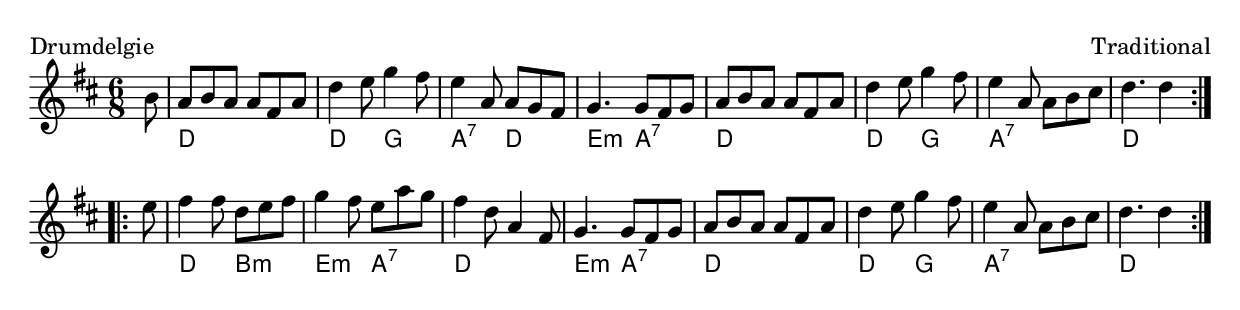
\version "2.22.0"

#(define (lower-extension pitch chbass)
    "Return re-sized markup for pitch note name."
    #{
        \markup \fontsize #-2
        #(note-name->markup pitch chbass)
    #}
)

\include "english.ly"


\paper {
   top-margin = 5\mm
   bottom-margin = 5\mm
   left-margin = 5\mm
   right-margin = 5\mm
   ragged-bottom = ##f
%   page-limit-inter-system-space=##t
%   page-limit-inter-system-space-factor=1
%   after-title-space = 10\mm
   score-markup-spacing = #'((basic-distance . 10))
   markup-system-spacing = #'((basic-distance . 5))
   system-system-spacing= #'((basic-distance . 12))
%   markup-markup-spacing = #'((basic-distance . 0))
}

\layout {
  indent = 0 \mm
  \context { 
        \ChordNames
        chordNoteNamer = #lower-extension
        \override ChordName.font-size = #0.5
  }
}


% Drumdelgie
\score{
  \relative c''{
    <<
      {
        \clef treble
        \key d \major
        \time 6/8
        \partial 8 b8 |
        a b a a fs a | d4 e8 g4 fs8 | e4 a,8 a g fs | g4. g8 fs g |
        a b a a fs a | d4 e8 g4 fs8 | e4 a,8 a b cs | d4. d4 \bar":|.|:" \break
        e8 | fs4 fs8 d e fs | g4 fs8 e a g | fs4 d8 a4 fs8 | g4. g8 fs g |
        a b a a fs a | d4 e8 g4 fs8 | e4 a,8 a b cs | d4. d4 \bar":|."
      }
      \new ChordNames{
        \chordmode{
          \partial 8 s8 |
          d2. | d4. g | a:7 d | e:m a:7 |
          d2. | d4. g | a2.:7 | d |
          d4. b:m | e:m a:7 | d2. | e4.:m a:7 |
          d2. | d4. g | a2.:7 | d4. s4 |
        }
      }
    >>
  }
  \header{
    piece = "Drumdelgie"
    opus = "Traditional"
  }
}
